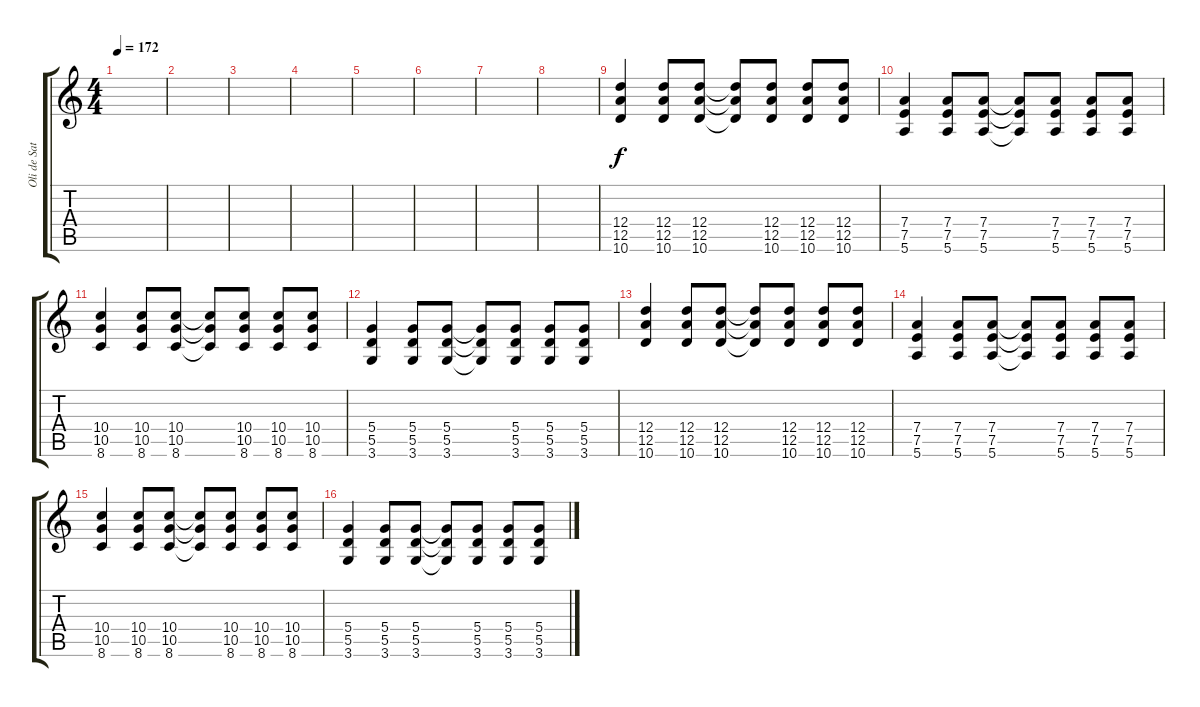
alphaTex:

\track ("Oli de Sat" "Oli de Sat") {instrument overdrivenguitar}
\staff {score tabs}
\tuning (E4 B3 G3 D3 A2 E2) {hide}
\ts (4 4)
\tempo 172
\clef g2
\ks c
|
|
|
|
|
|
|
|
(12.4 12.5 10.6).4 (12.4 12.5 10.6).8 (12.4 12.5 10.6).8 (12.4{t} 12.5{t} 10.6{t}).8 (12.4 12.5 10.6).8 (12.4 12.5 10.6).8 (12.4 12.5 10.6).8 |
(7.4 7.5 5.6).4 (7.4 7.5 5.6).8 (7.4 7.5 5.6).8 (7.4{t} 7.5{t} 5.6{t}).8 (7.4 7.5 5.6).8 (7.4 7.5 5.6).8 (7.4 7.5 5.6).8 |
(10.4 10.5 8.6).4 (10.4 10.5 8.6).8 (10.4 10.5 8.6).8 (10.4{t} 10.5{t} 8.6{t}).8 (10.4 10.5 8.6).8 (10.4 10.5 8.6).8 (10.4 10.5 8.6).8 |
(5.4 5.5 3.6).4 (5.4 5.5 3.6).8 (5.4 5.5 3.6).8 (5.4{t} 5.5{t} 3.6{t}).8 (5.4 5.5 3.6).8 (5.4 5.5 3.6).8 (5.4 5.5 3.6).8 |
(12.4 12.5 10.6).4 (12.4 12.5 10.6).8 (12.4 12.5 10.6).8 (12.4{t} 12.5{t} 10.6{t}).8 (12.4 12.5 10.6).8 (12.4 12.5 10.6).8 (12.4 12.5 10.6).8 |
(7.4 7.5 5.6).4 (7.4 7.5 5.6).8 (7.4 7.5 5.6).8 (7.4{t} 7.5{t} 5.6{t}).8 (7.4 7.5 5.6).8 (7.4 7.5 5.6).8 (7.4 7.5 5.6).8 |
(10.4 10.5 8.6).4 (10.4 10.5 8.6).8 (10.4 10.5 8.6).8 (10.4{t} 10.5{t} 8.6{t}).8 (10.4 10.5 8.6).8 (10.4 10.5 8.6).8 (10.4 10.5 8.6).8 |
(5.4 5.5 3.6).4 (5.4 5.5 3.6).8 (5.4 5.5 3.6).8 (5.4{t} 5.5{t} 3.6{t}).8 (5.4 5.5 3.6).8 (5.4 5.5 3.6).8 (5.4 5.5 3.6).8
